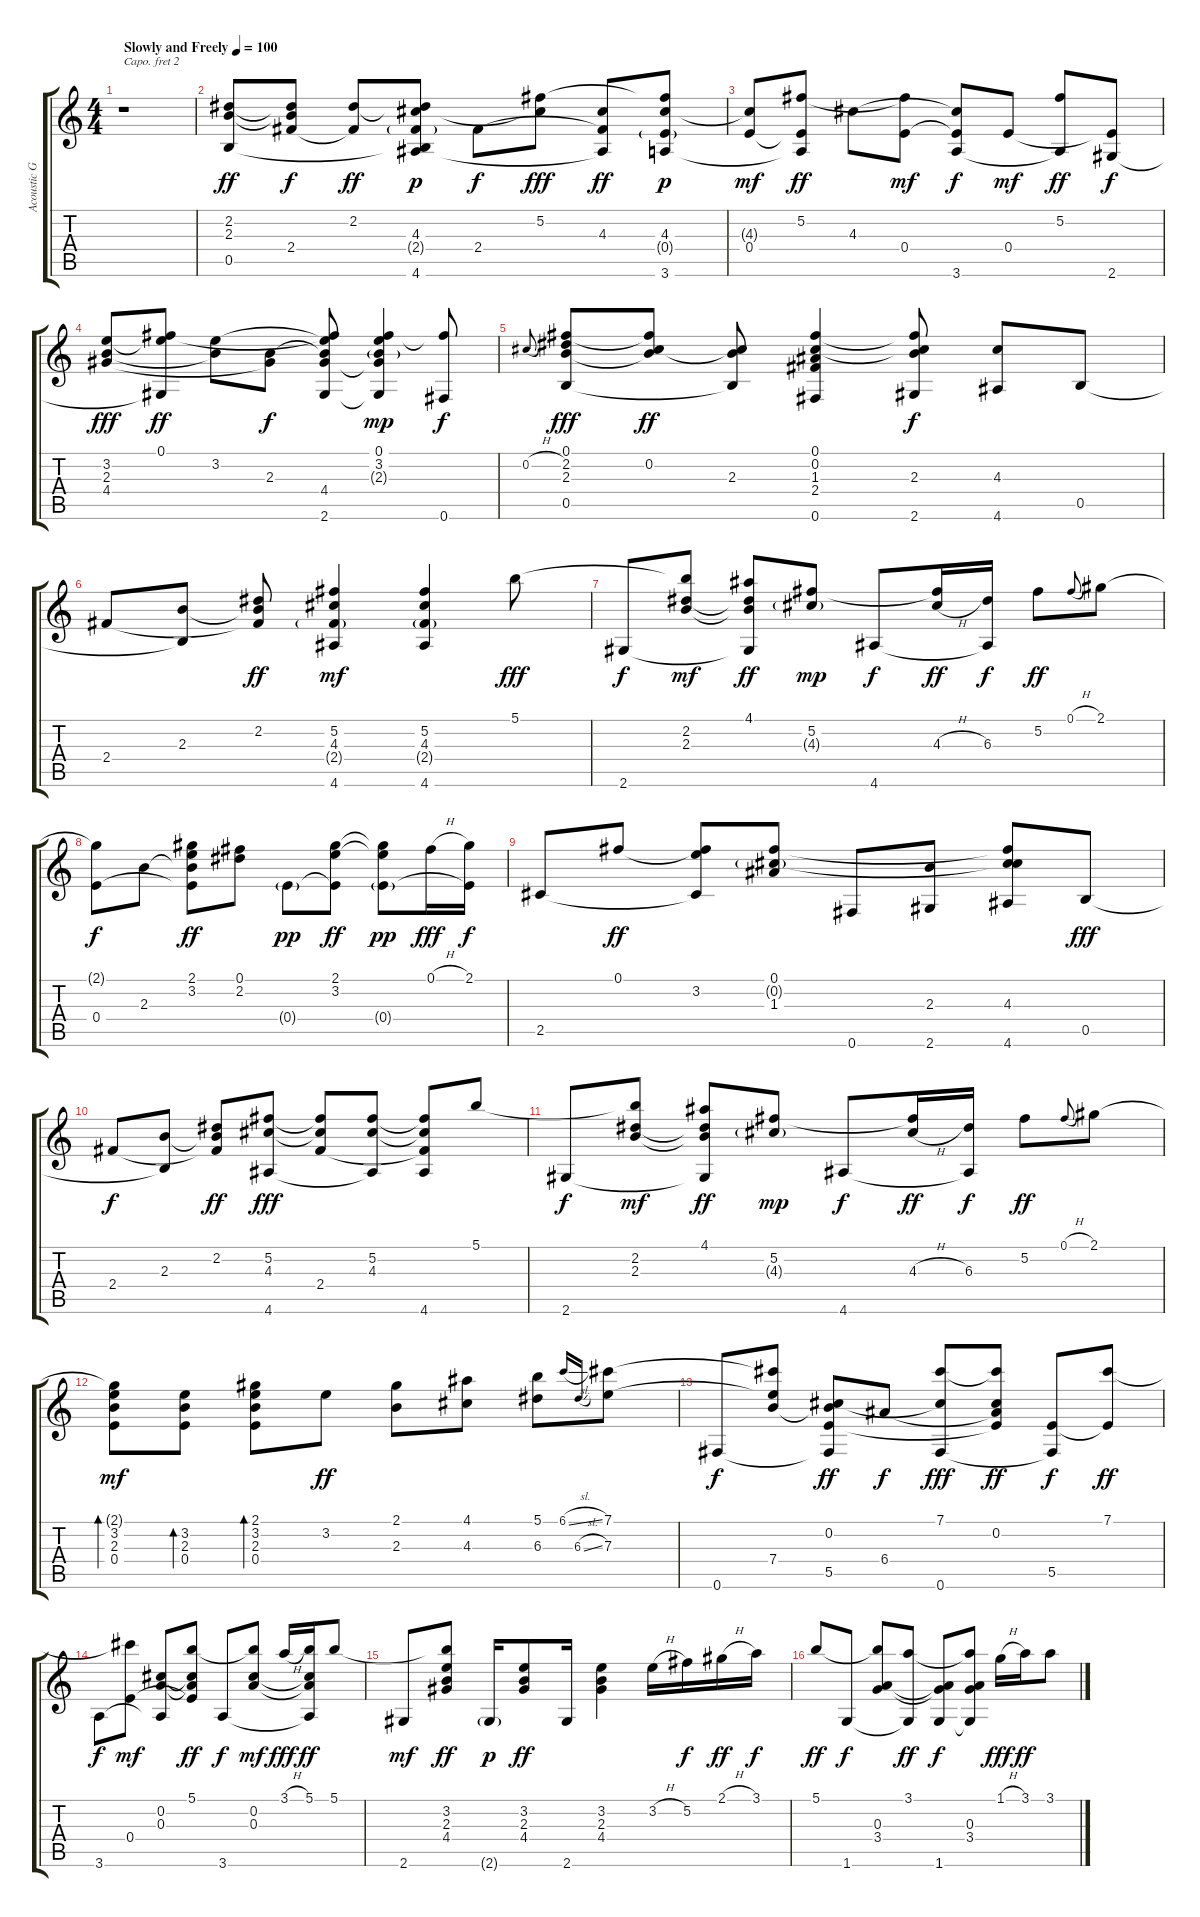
\track ("Acoustic Guitar" "Acoustic G") {instrument acousticguitarnylon}
\staff {score tabs}
\capo 2
\tuning (E4 B3 G3 D3 A2 E2) {hide}
\ts (4 4)
\tempo (100 "Slowly and Freely")
\clef g2
\ks c
r.1{dy ff instrument acousticguitarnylon} |
(2.2 2.3 0.5).8 (2.2{t} 2.3{t} 2.4).8{dy f} (2.2 2.4{t}).8{dy ff} (2.2{t} 4.3 2.4{g} 0.5{t} 4.6).8{dy p} 2.4.8{dy f} (5.2 4.3{t}).8{dy fff} (4.3 2.4{t} 4.6{t}).8{dy ff} (5.2{t} 4.3 0.4{g} 3.6).8{dy p} |
(4.3{t} 0.4).8{dy mf} (5.2 0.4{t} 3.6{t}).8{dy ff} 4.3.8 (5.2{t} 0.4).8{dy mf} (4.3{t} 0.4{t} 3.6).8{dy f} 0.4.8{dy mf} (5.2 3.6{t}).8{dy ff} (0.4{t} 2.6).8{dy f} |
(3.2 2.3 4.4).8{dy fff} (0.1 3.2{t} 2.6{t}).8{dy ff} (3.2 2.3{t}).8 (2.3 4.4{t}).8{dy f} (0.1{t} 3.2{t} 2.3{t} 4.4 2.6).8 (0.1 3.2 2.3{g} 4.4{t} 2.6{t}).4{dy mp} (0.1{t} 0.6).8{dy f} |
0.2{h}.8{gr onbeat} (0.1 2.2 2.3 0.5).8{dy fff} (0.1{t} 0.2 2.3{t}).8{dy ff} (0.2{t} 2.3 0.5{t}).8 (0.1 0.2 1.3 2.4 0.6).4 (0.1{t} 0.2{t} 2.3 2.6).8{dy f} (4.3 4.6).8 0.5.8 |
2.4.8 (2.3 0.5{t}).8 (2.2 2.3{t} 2.4{t}).8{dy ff} (5.2 4.3 2.4{g} 4.6).4{dy mf} (5.2 4.3 2.4{g} 4.6).4 5.1.8{dy fff} |
2.6.8{dy f} (5.1{t} 2.2 2.3).8{dy mf} (4.1 2.2{t} 2.3{t} 2.6{t}).8{dy ff} (5.2 4.3{g}).8{dy mp} 4.6.8{dy f} (5.2{t} 4.3{h}).16{dy ff} (6.3 4.6{t}).16{dy f} 5.2.8{dy ff} 0.1{h}.8{gr onbeat} 2.1.8 |
(2.1{t} 0.4).8{dy f} 2.3.8 (2.1 3.2 2.3{t} 0.4{t}).8{dy ff} (0.1 2.2).8 0.4{g}.8{dy pp} (2.1 3.2 0.4{t}).8{dy ff} (2.1{t} 3.2{t} 0.4{g}).8{dy pp} 0.1{h}.16{dy fff} (2.1 0.4{t}).16{dy f} |
2.5.8 0.1.8{dy ff} (0.1{t} 3.2 2.5{t}).8 (0.1 0.2{g} 1.3).8 0.6.8 (2.3 2.6).8 (0.1{t} 0.2{t} 4.3 4.6).8 0.5.8{dy fff} |
2.4.8{dy f} (2.3 0.5{t}).8 (2.2 2.3{t} 2.4{t}).8{dy ff} (5.2 4.3 4.6).8{dy fff} (5.2{t} 4.3{t} 2.4).8 (5.2 4.3 4.6{t}).8 (5.2{t} 4.3{t} 2.4{t} 4.6).8 5.1.8 |
2.6.8{dy f} (5.1{t} 2.2 2.3).8{dy mf} (4.1 2.2{t} 2.3{t} 2.6{t}).8{dy ff} (5.2 4.3{g}).8{dy mp} 4.6.8{dy f} (5.2{t} 4.3{h}).16{dy ff} (6.3 4.6{t}).16{dy f} 5.2.8{dy ff} 0.1{h}.8{gr onbeat} 2.1.8 |
(2.1{t} 3.2 2.3 0.4).8{bd 60 dy mf} (3.2 2.3 0.4).8{bd 60} (2.1 3.2 2.3 0.4).8{bd 60} 3.2.8{dy ff} (2.1 2.3).8 (4.1 4.3).8 (5.1 6.3).8 6.1{sl}.16{gr onbeat} 6.3{sl}.16{gr onbeat} (7.1 7.3).8 |
0.6.8{dy f} (7.1{t} 7.3{t} 7.4).8 (0.2 7.4{t} 5.5 0.6{t}).8{dy ff} 6.4.8{dy f} (7.1 0.2{t} 0.6).8{dy fff} (7.1{t} 0.2 6.4{t} 5.5{t}).8{dy ff} (5.5 0.6{t}).8{dy f} (7.1 5.5{t}).8{dy ff} |
3.6.8{dy f} (7.1{t} 0.4).8{dy mf} (0.2 0.3 3.6{t}).8 (5.1 0.2{t} 0.3{t} 0.4{t}).8{dy ff} 3.6.8{dy f} (5.1{t} 0.2 0.3).8{dy mf} 3.1{h}.16{dy fff} (5.1 0.2{t} 0.3{t} 3.6{t}).16{dy ff} 5.1.8 |
2.6.8{dy mf} (5.1{t} 3.2 2.3 4.4).8{dy ff} 2.6{g}.16{dy p} (3.2 2.3 4.4).8{dy ff} 2.6.16 (3.2 2.3 4.4).4 3.2{h}.16 5.2.16{dy f} 2.1{h}.16{dy ff} 3.1.16{dy f} |
5.1.8{dy ff} 1.6.8{dy f} (5.1{t} 0.3 3.4).8 (3.1 1.6{t}).8{dy ff} (0.3{t} 3.4{t} 1.6).8{dy f} (3.1{t} 0.3 3.4 1.6{t}).8 1.1{h}.16{dy fff} 3.1.16{dy ff} 3.1.8
